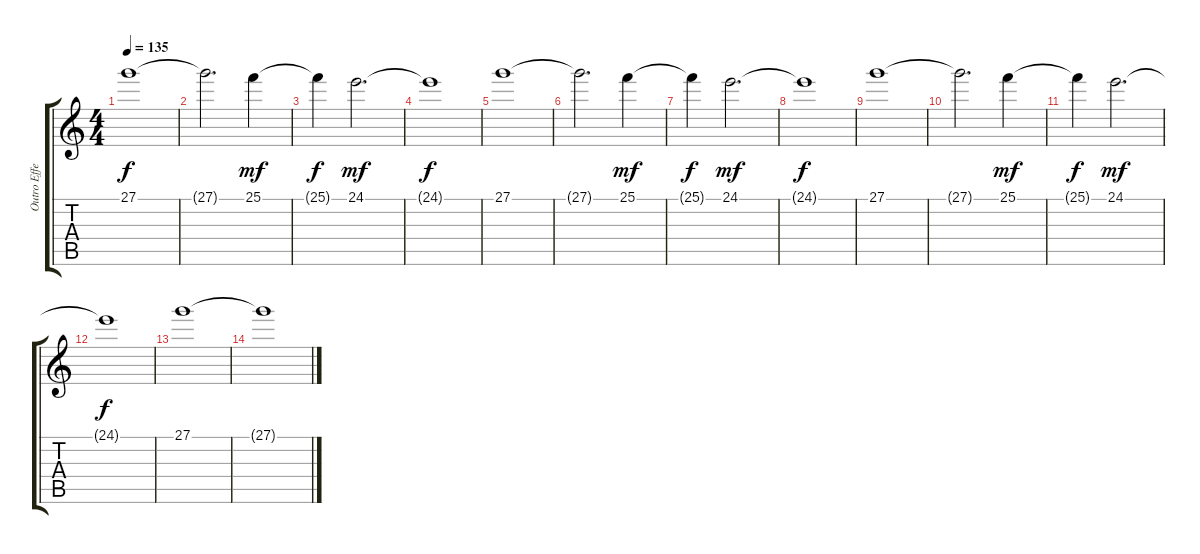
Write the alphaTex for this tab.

\track ("Outro Effect III" "Outro Effe") {instrument pad8sweep}
\staff {score tabs}
\tuning (E4 B3 G3 D3 A2 E2) {hide}
\ts (4 4)
\tempo 135
\clef g2
\ks c
27.1.1{dy f} |
27.1{t}.2{d} 25.1.4{dy mf} |
25.1{t}.4{dy f} 24.1.2{d dy mf} |
24.1{t}.1{dy f} |
27.1.1 |
27.1{t}.2{d} 25.1.4{dy mf} |
25.1{t}.4{dy f} 24.1.2{d dy mf} |
24.1{t}.1{dy f} |
27.1.1 |
27.1{t}.2{d} 25.1.4{dy mf} |
25.1{t}.4{dy f} 24.1.2{d dy mf} |
24.1{t}.1{dy f} |
27.1.1 |
27.1{t}.1
